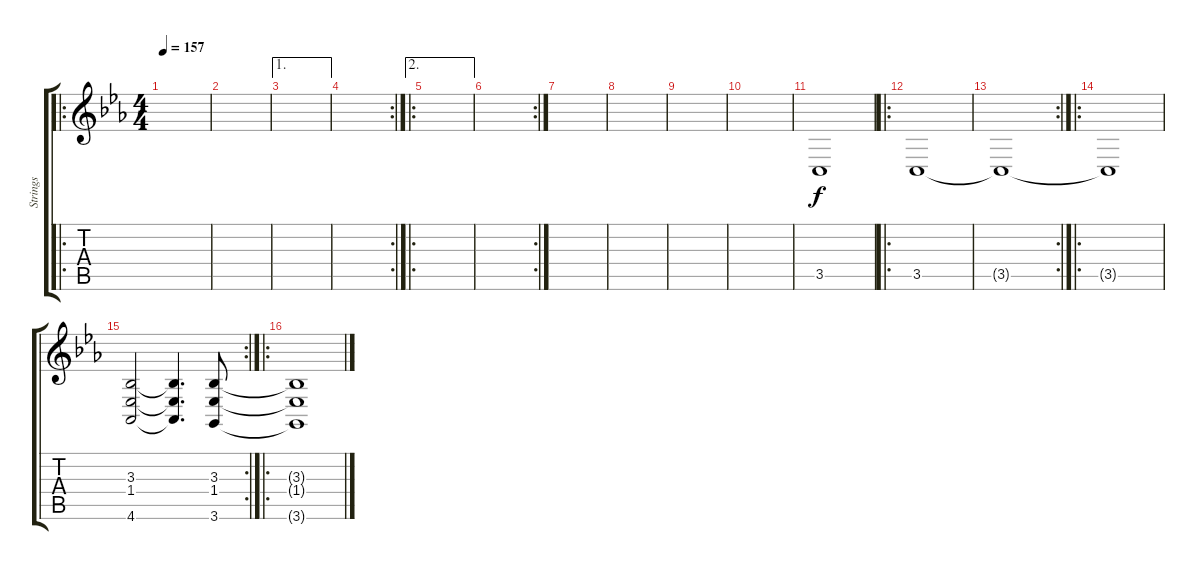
\track ("Strings" "Strings") {instrument stringensemble1}
\staff {score tabs}
\tuning (E4 B3 G3 D3 A2 E2) {hide}
\ro
\ts (4 4)
\tempo 157
\clef g2
\ks cminor
|
|
\ae 1
|
\rc 2
|
\ae 2
\ro
|
\rc 2
|
|
|
|
|
3.5.1 |
\ro
3.5.1 |
\rc 2
3.5{t}.1 |
\ro
3.5{t}.1 |
\rc 2
(3.3 1.4 4.6).2 (3.3{t} 1.4{t} 4.6{t}).4{d} (3.3 1.4 3.6).8 |
\ro
(3.3{t} 1.4{t} 3.6{t}).1
